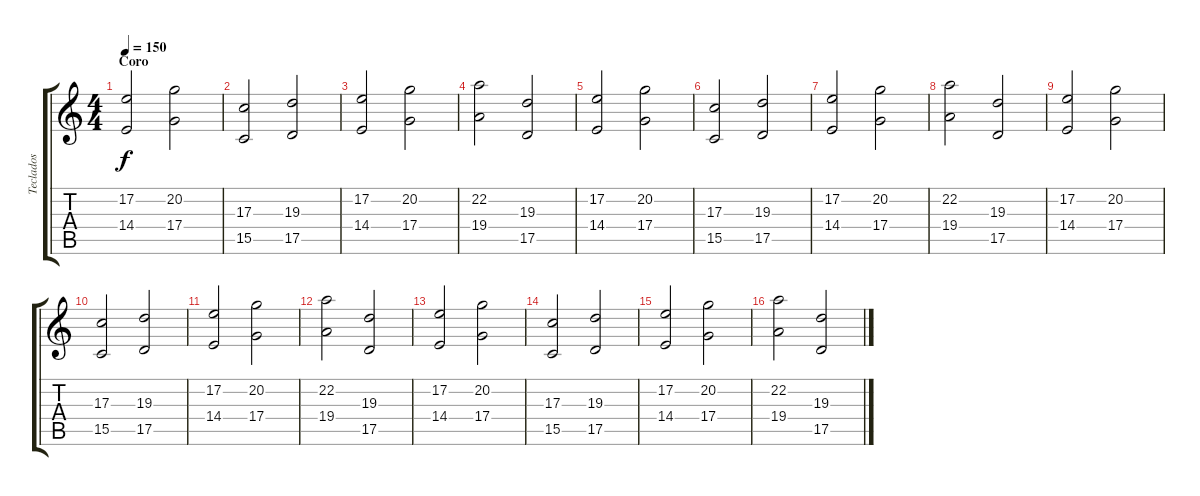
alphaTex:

\track ("Teclados" "Teclados") {instrument tremolostrings}
\staff {score tabs}
\tuning (E4 B3 G3 D3 A2 E2) {hide}
\ts (4 4)
\section ("" "Coro")
\tempo 150
\clef g2
\ks c
(17.2 14.4).2{dy f volume 10} (20.2 17.4).2 |
(17.3 15.5).2 (19.3 17.5).2 |
(17.2 14.4).2 (20.2 17.4).2 |
(22.2 19.4).2 (19.3 17.5).2 |
(17.2 14.4).2 (20.2 17.4).2 |
(17.3 15.5).2 (19.3 17.5).2 |
(17.2 14.4).2 (20.2 17.4).2 |
(22.2 19.4).2 (19.3 17.5).2 |
(17.2 14.4).2 (20.2 17.4).2 |
(17.3 15.5).2 (19.3 17.5).2 |
(17.2 14.4).2 (20.2 17.4).2 |
(22.2 19.4).2 (19.3 17.5).2 |
(17.2 14.4).2 (20.2 17.4).2 |
(17.3 15.5).2 (19.3 17.5).2 |
(17.2 14.4).2 (20.2 17.4).2 |
(22.2 19.4).2 (19.3 17.5).2
